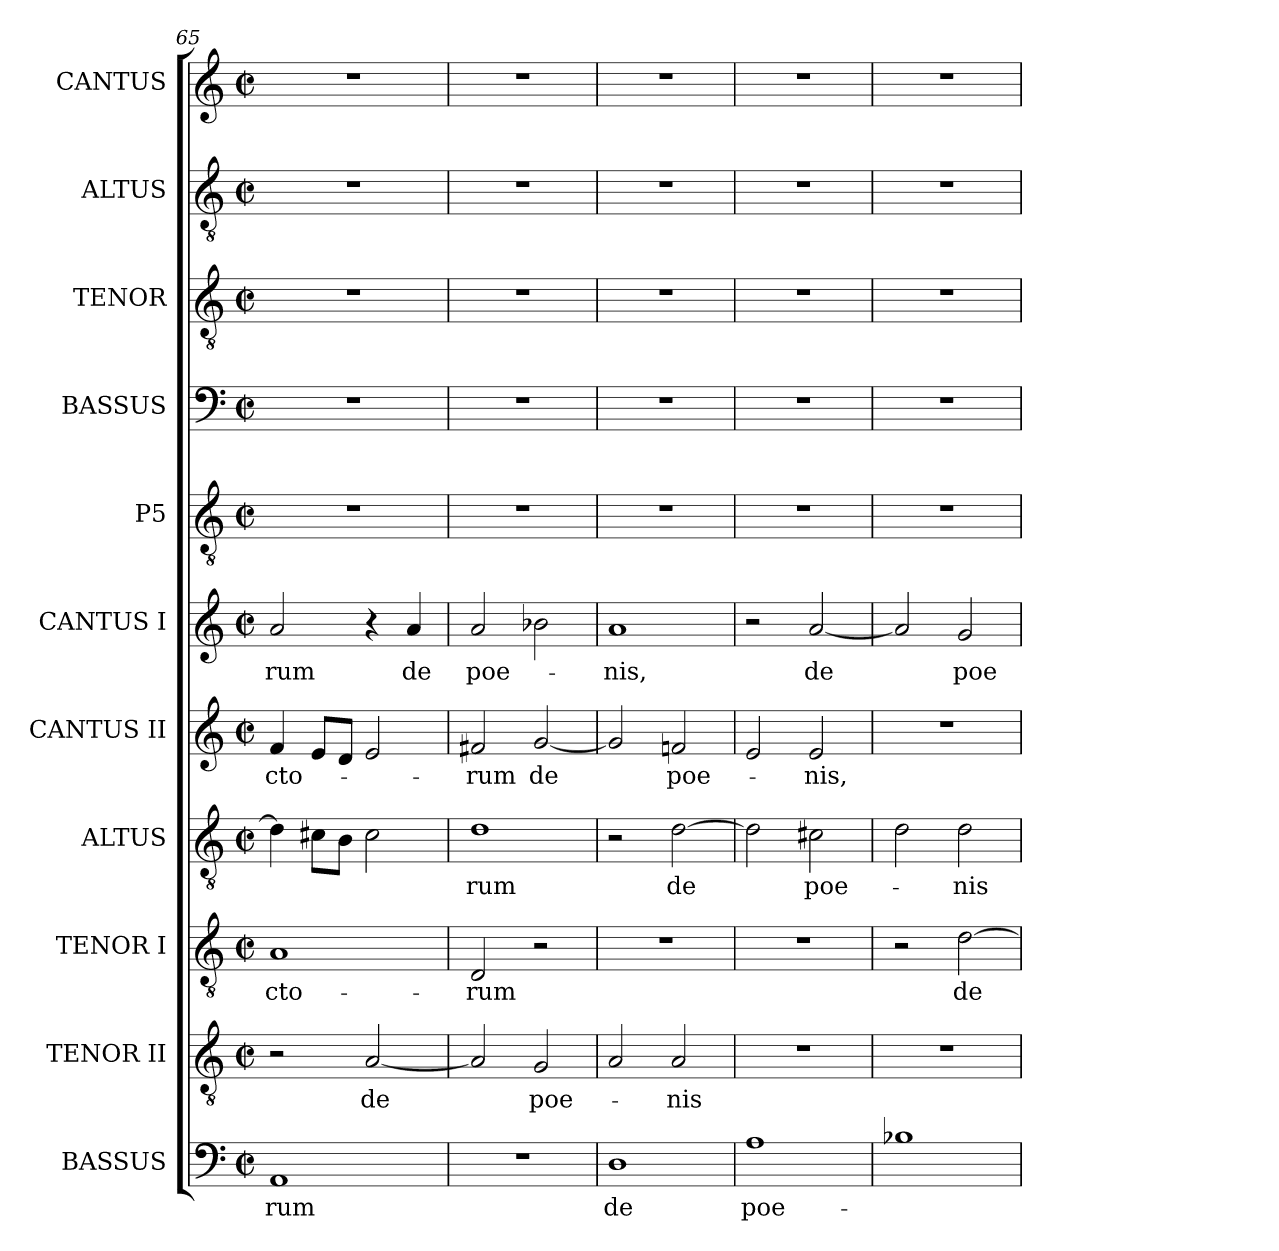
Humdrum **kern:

**kern	**text	**kern	**text	**kern	**text	**kern	**text	**kern	**text	**kern	**text	**kern	**kern	**kern	**kern	**kern
*part11	*part11	*part10	*part10	*part9	*part9	*part8	*part8	*part7	*part7	*part6	*part6	*part5	*part4	*part3	*part2	*part1
*staff11	*staff11	*staff10	*staff10	*staff9	*staff9	*staff8	*staff8	*staff7	*staff7	*staff6	*staff6	*staff5	*staff4	*staff3	*staff2	*staff1
*I"BASSUS	*	*I"TENOR II	*	*I"TENOR I	*	*I"ALTUS	*	*I"CANTUS II	*	*I"CANTUS I	*	*I"P5	*I"BASSUS	*I"TENOR	*I"ALTUS	*I"CANTUS
*I'B.	*	*I'T. II	*	*I'T. I	*	*I'A.	*	*I'C. II	*	*I'C. I	*	*	*I'B.	*I'T.	*I'A.	*I'C.
*clefF4	*	*clefGv2	*	*clefGv2	*	*clefGv2	*	*clefG2	*	*clefG2	*	*clefGv2	*clefF4	*clefGv2	*clefGv2	*clefG2
*	*	*ITrd7c12	*	*ITrd7c12	*	*ITrd7c12	*	*	*	*	*	*ITrd7c12	*	*ITrd7c12	*ITrd7c12	*
*k[]	*	*k[]	*	*k[]	*	*k[]	*	*k[]	*	*k[]	*	*k[]	*k[]	*k[]	*k[]	*k[]
*a:	*	*a:	*	*a:	*	*a:	*	*a:	*	*a:	*	*a:	*a:	*a:	*a:	*a:
*M2/2	*	*M2/2	*	*M2/2	*	*M2/2	*	*M2/2	*	*M2/2	*	*M2/2	*M2/2	*M2/2	*M2/2	*M2/2
*met(c|)	*	*met(c|)	*	*met(c|)	*	*met(c|)	*	*met(c|)	*	*met(c|)	*	*met(c|)	*met(c|)	*met(c|)	*met(c|)	*met(c|)
=65	=65	=65	=65	=65	=65	=65	=65	=65	=65	=65	=65	=65	=65	=65	=65	=65
!	!LO:LY:b:color=#000000	!	!	!	!	!	!	!	!	!	!	!	!	!	!	!
!	!	!	!	!	!LO:LY:b:color=#000000	!	!	!	!	!	!	!	!	!	!	!
!	!	!	!	!	!	!	!	!	!LO:LY:b:color=#000000	!	!	!	!	!	!	!
!	!	!	!	!	!	!	!	!	!	!	!LO:LY:b:color=#000000	!	!	!	!	!
1AAi	-rum	2r	.	1AAi	-cto-	4Di\]	.	4fi/	-cto-	2ai/	-rum	1r	1r	1r	1r	1r
.	.	.	.	.	.	8C#Xi\L	.	8ei/L	.	.	.	.	.	.	.	.
.	.	.	.	.	.	8BBi\J	.	8di/J	.	.	.	.	.	.	.	.
!	!	!	!LO:LY:b:color=#000000	!	!	!	!	!	!	!	!	!	!	!	!	!
.	.	[2AAi/	de	.	.	2C#i\	.	2ei/	.	4r	.	.	.	.	.	.
!	!	!	!	!	!	!	!	!	!	!	!LO:LY:b:color=#000000	!	!	!	!	!
.	.	.	.	.	.	.	.	.	.	4ai/	de	.	.	.	.	.
=66	=66	=66	=66	=66	=66	=66	=66	=66	=66	=66	=66	=66	=66	=66	=66	=66
!	!	!	!	!	!LO:LY:b:color=#000000	!	!	!	!	!	!	!	!	!	!	!
!	!	!	!	!	!	!	!LO:LY:b:color=#000000	!	!	!	!	!	!	!	!	!
!	!	!	!	!	!	!	!	!	!LO:LY:b:color=#000000	!	!	!	!	!	!	!
!	!	!	!	!	!	!	!	!	!	!	!LO:LY:b:color=#000000	!	!	!	!	!
1r	.	2AAi/]	.	2DDi/	-rum	1Di	-rum	2f#Xi/	-rum	2ai/	poe-	1r	1r	1r	1r	1r
!	!	!	!LO:LY:b:color=#000000	!	!	!	!	!	!	!	!	!	!	!	!	!
!	!	!	!	!	!	!	!	!	!LO:LY:b:color=#000000	!	!	!	!	!	!	!
.	.	2GGi/	poe-	2r	.	.	.	[2gi/	de	2b-Xi\	.	.	.	.	.	.
=67	=67	=67	=67	=67	=67	=67	=67	=67	=67	=67	=67	=67	=67	=67	=67	=67
!	!LO:LY:b:color=#000000	!	!	!	!	!	!	!	!	!	!	!	!	!	!	!
!	!	!	!	!	!	!	!	!	!	!	!LO:LY:b:color=#000000	!	!	!	!	!
1Di	de	2AAi/	.	1r	.	2r	.	2gi/]	.	1ai	-nis,	1r	1r	1r	1r	1r
!	!	!	!LO:LY:b:color=#000000	!	!	!	!	!	!	!	!	!	!	!	!	!
!	!	!	!	!	!	!	!LO:LY:b:color=#000000	!	!	!	!	!	!	!	!	!
!	!	!	!	!	!	!	!	!	!LO:LY:b:color=#000000	!	!	!	!	!	!	!
.	.	2AAi/	-nis	.	.	[2Di\	de	2fni/	poe-	.	.	.	.	.	.	.
!!LO:LB:g=z
=68	=68	=68	=68	=68	=68	=68	=68	=68	=68	=68	=68	=68	=68	=68	=68	=68
!	!LO:LY:b:color=#000000	!	!	!	!	!	!	!	!	!	!	!	!	!	!	!
1Ai	poe-	1r	.	1r	.	2Di\]	.	2ei/	.	2r	.	1r	1r	1r	1r	1r
!	!	!	!	!	!	!	!LO:LY:b:color=#000000	!	!	!	!	!	!	!	!	!
!	!	!	!	!	!	!	!	!	!LO:LY:b:color=#000000	!	!	!	!	!	!	!
!	!	!	!	!	!	!	!	!	!	!	!LO:LY:b:color=#000000	!	!	!	!	!
.	.	.	.	.	.	2C#Xi\	poe-	2ei/	-nis,	[2ai/	de	.	.	.	.	.
=69	=69	=69	=69	=69	=69	=69	=69	=69	=69	=69	=69	=69	=69	=69	=69	=69
1B-Xi	.	1r	.	2r	.	2Di\	.	1r	.	2ai/]	.	1r	1r	1r	1r	1r
!	!	!	!	!	!LO:LY:b:color=#000000	!	!	!	!	!	!	!	!	!	!	!
!	!	!	!	!	!	!	!LO:LY:b:color=#000000	!	!	!	!	!	!	!	!	!
!	!	!	!	!	!	!	!	!	!	!	!LO:LY:b:color=#000000	!	!	!	!	!
.	.	.	.	[2Di\	de	2Di\	-nis	.	.	2gi/	poe-	.	.	.	.	.
=	=	=	=	=	=	=	=	=	=	=	=	=	=	=	=	=
*-	*-	*-	*-	*-	*-	*-	*-	*-	*-	*-	*-	*-	*-	*-	*-	*-
